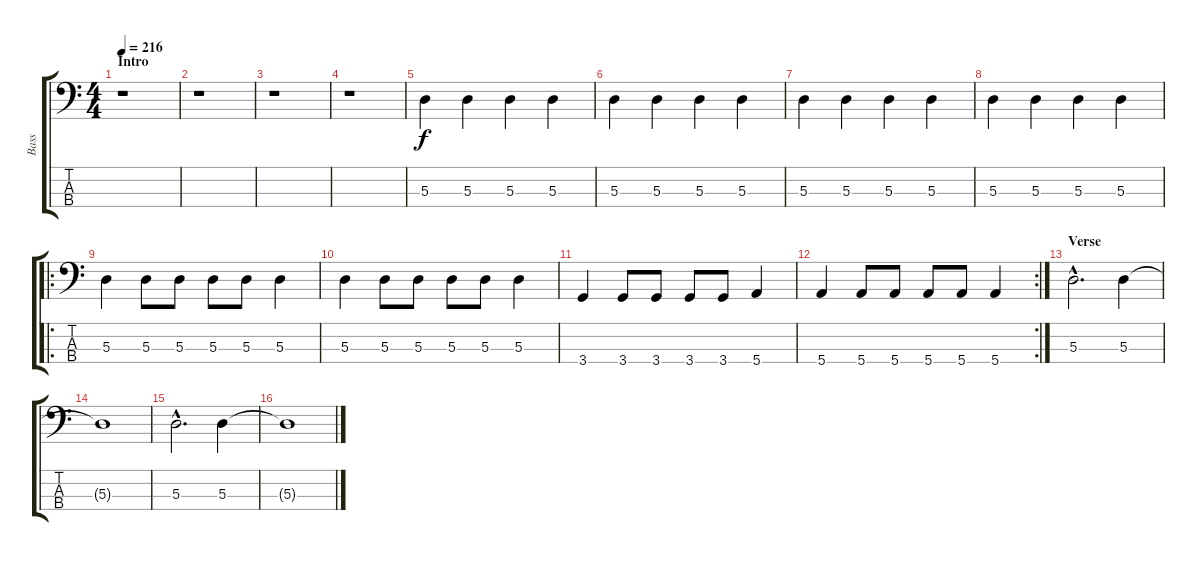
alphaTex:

\track ("Bass" "Bass") {instrument slapbass2}
\staff {score tabs}
\tuning (G2 D2 A1 E1) {hide}
\ts (4 4)
\section ("" "Intro")
\tempo 216
\clef f4
\ks c
r.1{dy f instrument slapbass2} |
r.1 |
r.1 |
r.1 |
5.3.4 5.3.4 5.3.4 5.3.4 |
5.3.4 5.3.4 5.3.4 5.3.4 |
5.3.4 5.3.4 5.3.4 5.3.4 |
5.3.4 5.3.4 5.3.4 5.3.4 |
\ro
5.3.4 5.3.8 5.3.8 5.3.8 5.3.8 5.3.4 |
5.3.4 5.3.8 5.3.8 5.3.8 5.3.8 5.3.4 |
3.4.4 3.4.8 3.4.8 3.4.8 3.4.8 5.4.4 |
\rc 2
5.4.4 5.4.8 5.4.8 5.4.8 5.4.8 5.4.4 |
\section ("" "Verse")
5.3{hac}.2{d} 5.3.4 |
5.3{t}.1 |
5.3{hac}.2{d} 5.3.4 |
5.3{t}.1
